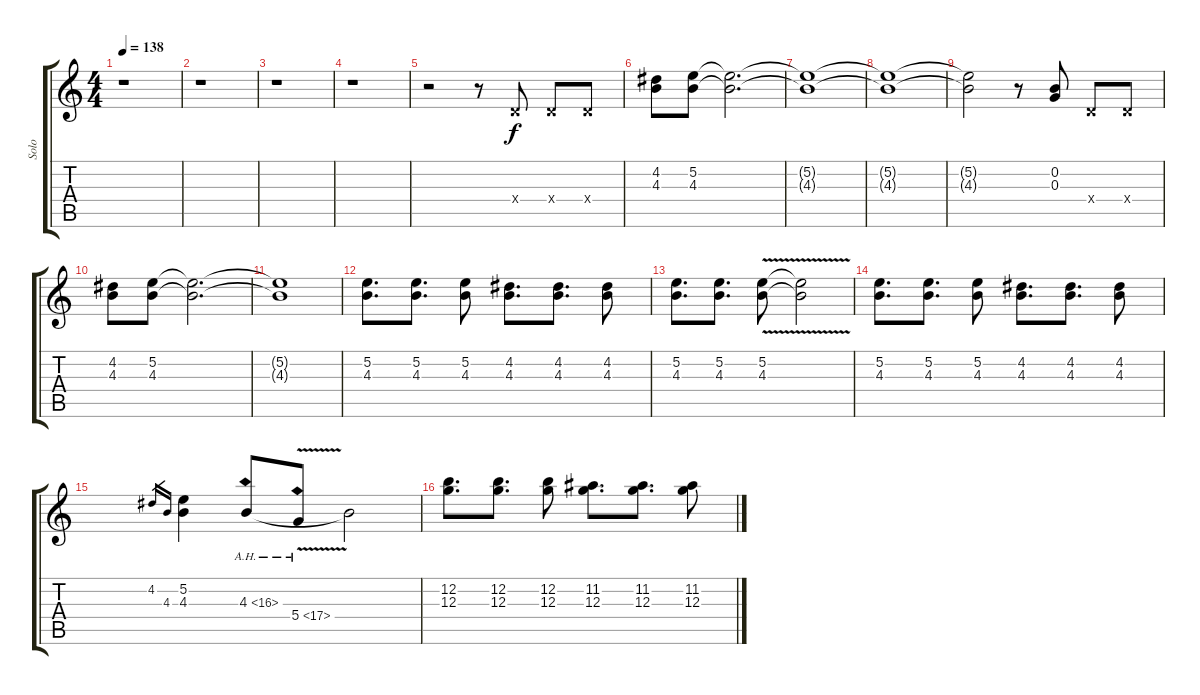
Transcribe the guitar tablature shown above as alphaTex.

\track ("Solo" "Solo") {instrument distortionguitar}
\staff {score tabs}
\tuning (E4 B3 G3 D3 A2 E2) {hide}
\ts (4 4)
\tempo 138
\clef g2
\ks c
r.1{dy f} |
r.1 |
r.1 |
r.1 |
r.2 r.8 0.4{x}.8 0.4{x}.8 0.4{x}.8 |
(4.2 4.3).8 (5.2 4.3).8 (5.2{t} 4.3{t}).2{d} |
(5.2{t} 4.3{t}).1 |
(5.2{t} 4.3{t}).1 |
(5.2{t} 4.3{t}).2 r.8 (0.2 0.3).8 0.4{x}.8 0.4{x}.8 |
(4.2 4.3).8 (5.2 4.3).8 (5.2{t} 4.3{t}).2{d} |
(5.2{t} 4.3{t}).1 |
(5.2 4.3).8{d} (5.2 4.3).8{d} (5.2 4.3).8 (4.2 4.3).8{d} (4.2 4.3).8{d} (4.2 4.3).8 |
(5.2 4.3).8{d} (5.2 4.3).8{d} (5.2{v} 4.3).8 (5.2{t} 4.3{t}).2 |
(5.2 4.3).8{d} (5.2 4.3).8{d} (5.2 4.3).8 (4.2 4.3).8{d} (4.2 4.3).8{d} (4.2 4.3).8 |
4.2.16{gr} 4.3.16{gr} (5.2 4.3).4 4.3{ah 12}.8 5.4{ah 12 v}.8 4.3{t}.2 |
(12.2 12.3).8{d} (12.2 12.3).8{d} (12.2 12.3).8 (11.2 12.3).8{d} (11.2 12.3).8{d} (11.2 12.3).8
